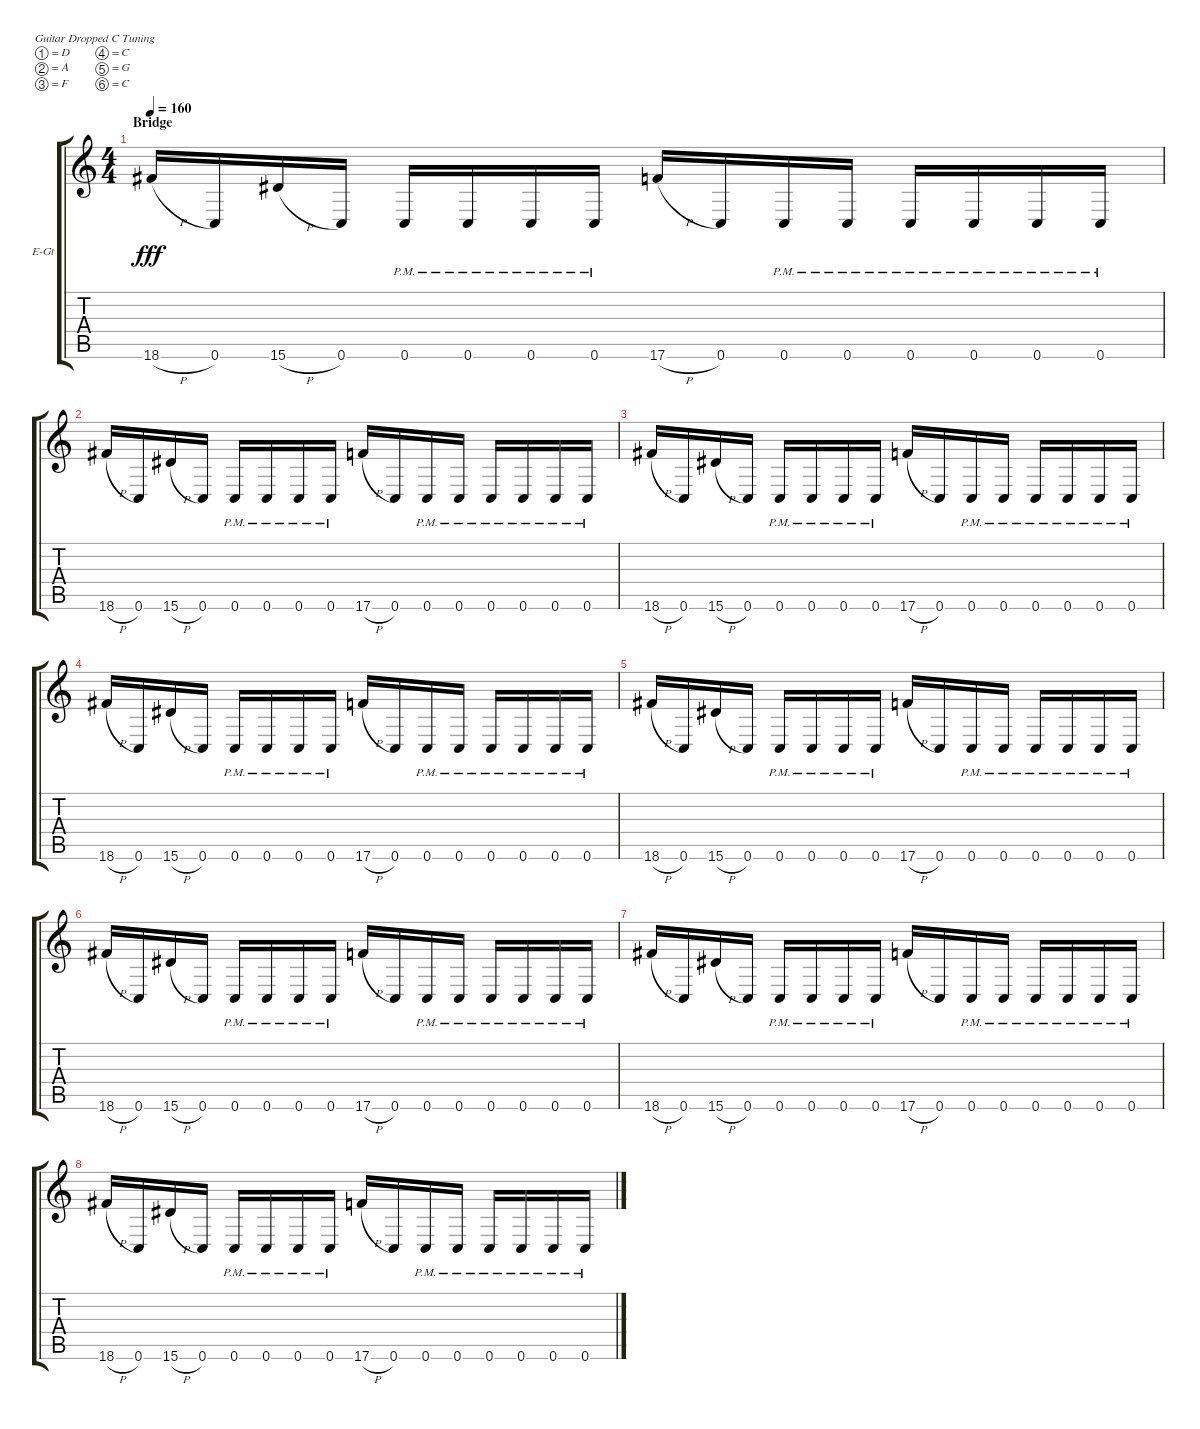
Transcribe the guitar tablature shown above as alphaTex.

\bracketExtendMode groupsimilarinstruments
\firstSystemTrackNameOrientation horizontal
\otherSystemsTrackNameOrientation horizontal
\track ("James Hetfield (Rhythm)" "E-Gt") {instrument distortionguitar}
\staff {score tabs}
\tuning (D4 A3 F3 C3 G2 C2)
\ts (4 4)
\section ("" "Bridge")
\tempo 160
\clef g2
\ks c
18.6{h}.16{dy fff} 0.6.16 15.6{h}.16 0.6.16 0.6{pm}.16 0.6{pm}.16 0.6{pm}.16 0.6{pm}.16 17.6{h}.16 0.6.16 0.6{pm}.16 0.6{pm}.16 0.6{pm}.16 0.6{pm}.16 0.6{pm}.16 0.6{pm}.16 |
18.6{h}.16 0.6.16 15.6{h}.16 0.6.16 0.6{pm}.16 0.6{pm}.16 0.6{pm}.16 0.6{pm}.16 17.6{h}.16 0.6.16 0.6{pm}.16 0.6{pm}.16 0.6{pm}.16 0.6{pm}.16 0.6{pm}.16 0.6{pm}.16 |
18.6{h}.16 0.6.16 15.6{h}.16 0.6.16 0.6{pm}.16 0.6{pm}.16 0.6{pm}.16 0.6{pm}.16 17.6{h}.16 0.6.16 0.6{pm}.16 0.6{pm}.16 0.6{pm}.16 0.6{pm}.16 0.6{pm}.16 0.6{pm}.16 |
18.6{h}.16 0.6.16 15.6{h}.16 0.6.16 0.6{pm}.16 0.6{pm}.16 0.6{pm}.16 0.6{pm}.16 17.6{h}.16 0.6.16 0.6{pm}.16 0.6{pm}.16 0.6{pm}.16 0.6{pm}.16 0.6{pm}.16 0.6{pm}.16 |
18.6{h}.16 0.6.16 15.6{h}.16 0.6.16 0.6{pm}.16 0.6{pm}.16 0.6{pm}.16 0.6{pm}.16 17.6{h}.16 0.6.16 0.6{pm}.16 0.6{pm}.16 0.6{pm}.16 0.6{pm}.16 0.6{pm}.16 0.6{pm}.16 |
18.6{h}.16 0.6.16 15.6{h}.16 0.6.16 0.6{pm}.16 0.6{pm}.16 0.6{pm}.16 0.6{pm}.16 17.6{h}.16 0.6.16 0.6{pm}.16 0.6{pm}.16 0.6{pm}.16 0.6{pm}.16 0.6{pm}.16 0.6{pm}.16 |
18.6{h}.16 0.6.16 15.6{h}.16 0.6.16 0.6{pm}.16 0.6{pm}.16 0.6{pm}.16 0.6{pm}.16 17.6{h}.16 0.6.16 0.6{pm}.16 0.6{pm}.16 0.6{pm}.16 0.6{pm}.16 0.6{pm}.16 0.6{pm}.16 |
18.6{h}.16 0.6.16 15.6{h}.16 0.6.16 0.6{pm}.16 0.6{pm}.16 0.6{pm}.16 0.6{pm}.16 17.6{h}.16 0.6.16 0.6{pm}.16 0.6{pm}.16 0.6{pm}.16 0.6{pm}.16 0.6{pm}.16 0.6{pm}.16
